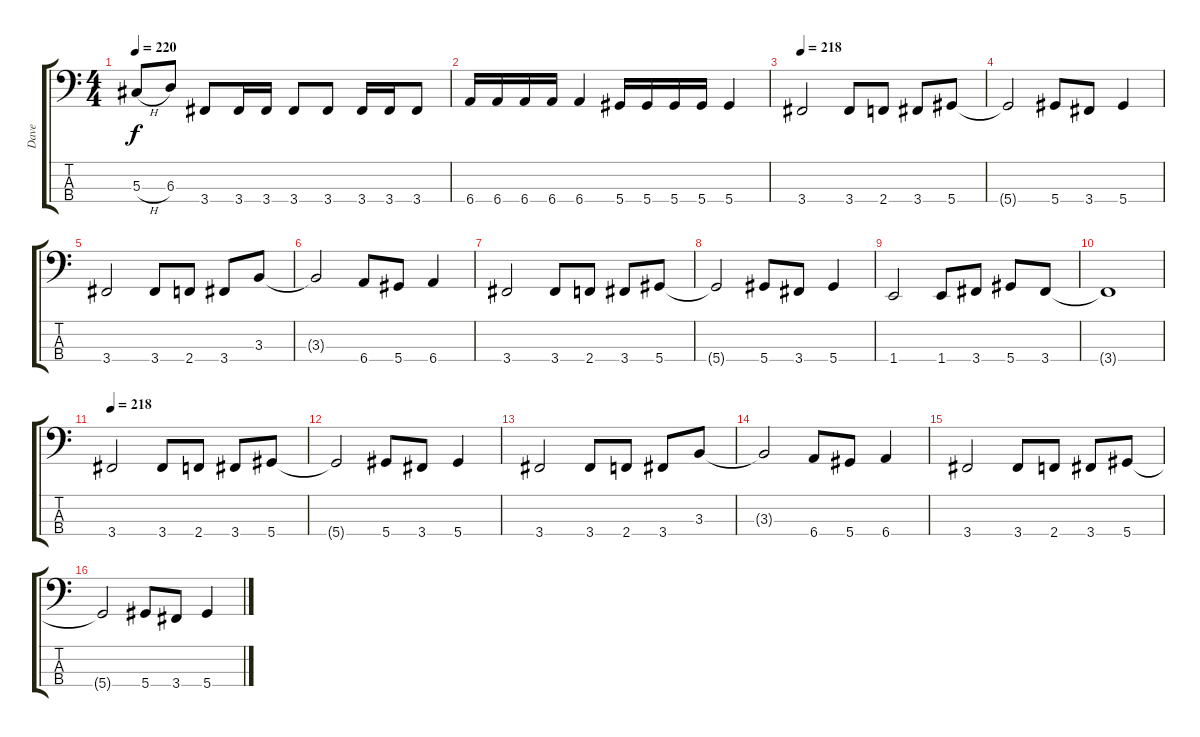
\track ("Dave" "Dave") {instrument electricbasspick}
\staff {score tabs}
\tuning (Gb2 Db2 Ab1 Eb1) {hide}
\ts (4 4)
\tempo 220
\clef f4
\ks c
5.3{h}.8{dy f} 6.3.8 3.4.8 3.4.16 3.4.16 3.4.8 3.4.8 3.4.16 3.4.16 3.4.8 |
6.4.16 6.4.16 6.4.16 6.4.16 6.4.4 5.4.16 5.4.16 5.4.16 5.4.16 5.4.4 |
\tempo 218
3.4.2 3.4.8 2.4.8 3.4.8 5.4.8 |
5.4{t}.2 5.4.8 3.4.8 5.4.4 |
3.4.2 3.4.8 2.4.8 3.4.8 3.3.8 |
3.3{t}.2 6.4.8 5.4.8 6.4.4 |
3.4.2 3.4.8 2.4.8 3.4.8 5.4.8 |
5.4{t}.2 5.4.8 3.4.8 5.4.4 |
1.4.2 1.4.8 3.4.8 5.4.8 3.4.8 |
3.4{t}.1 |
\tempo 218
3.4.2 3.4.8 2.4.8 3.4.8 5.4.8 |
5.4{t}.2 5.4.8 3.4.8 5.4.4 |
3.4.2 3.4.8 2.4.8 3.4.8 3.3.8 |
3.3{t}.2 6.4.8 5.4.8 6.4.4 |
3.4.2 3.4.8 2.4.8 3.4.8 5.4.8 |
5.4{t}.2 5.4.8 3.4.8 5.4.4
